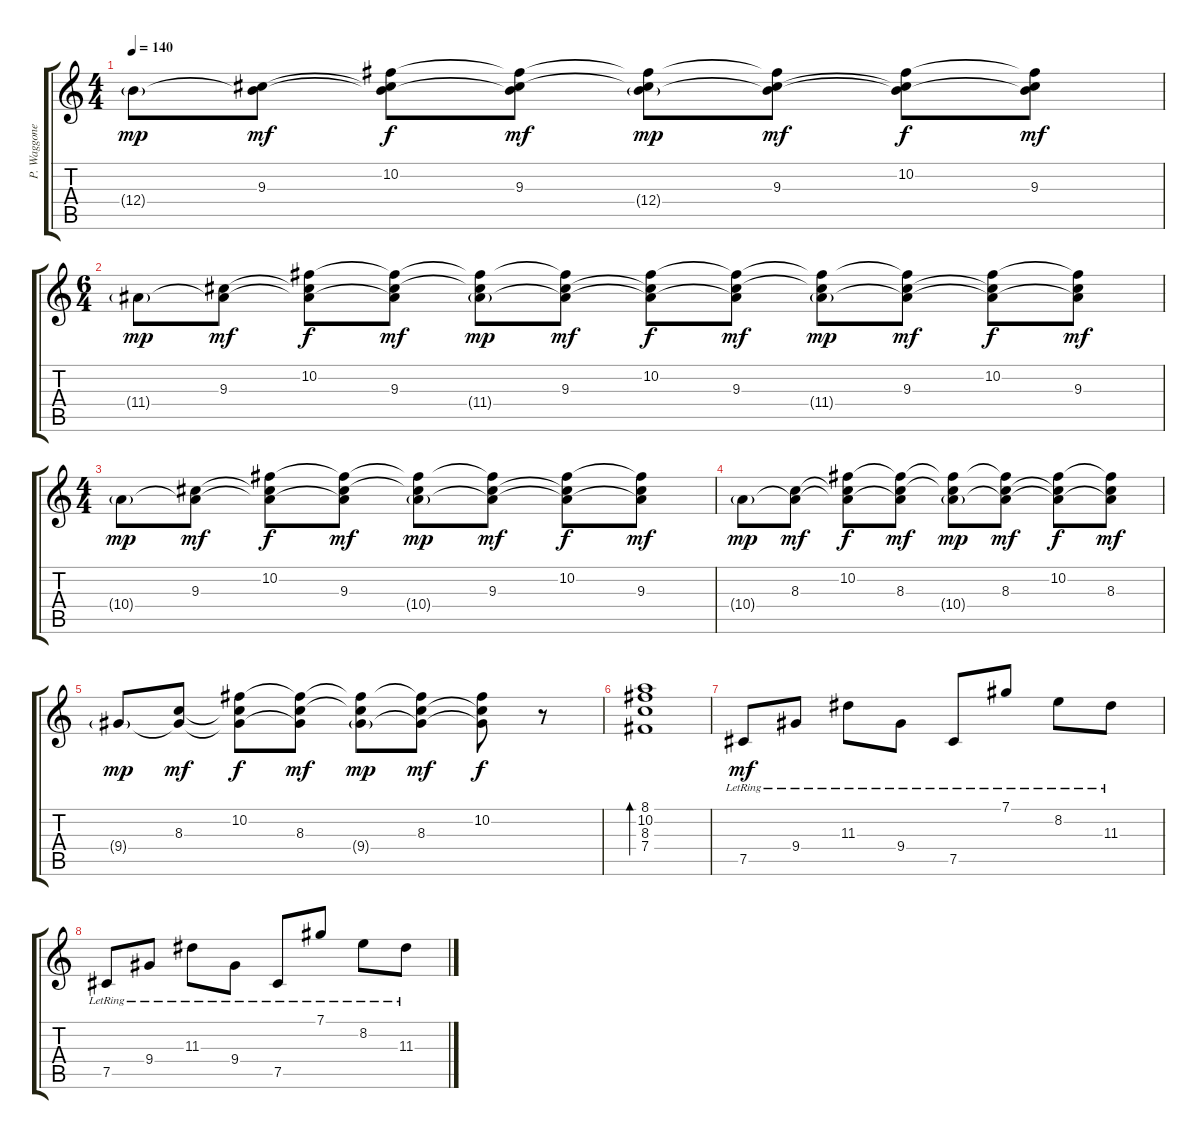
\track ("P. Waggoner Lead Gtr." "P. Waggone") {instrument distortionguitar}
\staff {score tabs}
\tuning (Db4 Ab3 E3 B2 Gb2 Db2) {hide}
\ts (4 4)
\tempo 140
\clef g2
\ks c
12.4{g}.8{dy mp} (9.3 12.4{t}).8{dy mf} (10.2 9.3{t} 12.4{t}).8{dy f} (10.2{t} 9.3 12.4{t}).8{dy mf} (10.2{t} 9.3{t} 12.4{g}).8{dy mp} (10.2{t} 9.3 12.4{t}).8{dy mf} (10.2 9.3{t} 12.4{t}).8{dy f} (10.2{t} 9.3 12.4{t}).8{dy mf} |
\ts (6 4)
11.4{g}.8{dy mp} (9.3 11.4{t}).8{dy mf} (10.2 9.3{t} 11.4{t}).8{dy f} (10.2{t} 9.3 11.4{t}).8{dy mf} (10.2{t} 9.3{t} 11.4{g}).8{dy mp} (10.2{t} 9.3 11.4{t}).8{dy mf} (10.2 9.3{t} 11.4{t}).8{dy f} (10.2{t} 9.3 11.4{t}).8{dy mf} (10.2{t} 9.3{t} 11.4{g}).8{dy mp} (10.2{t} 9.3 11.4{t}).8{dy mf} (10.2 9.3{t} 11.4{t}).8{dy f} (10.2{t} 9.3 11.4{t}).8{dy mf} |
\ts (4 4)
10.4{g}.8{dy mp} (9.3 10.4{t}).8{dy mf} (10.2 9.3{t} 10.4{t}).8{dy f} (10.2{t} 9.3 10.4{t}).8{dy mf} (10.2{t} 9.3{t} 10.4{g}).8{dy mp} (10.2{t} 9.3 10.4{t}).8{dy mf} (10.2 9.3{t} 10.4{t}).8{dy f} (10.2{t} 9.3 10.4{t}).8{dy mf} |
10.4{g}.8{dy mp} (8.3 10.4{t}).8{dy mf} (10.2 8.3{t} 10.4{t}).8{dy f} (10.2{t} 8.3 10.4{t}).8{dy mf} (10.2{t} 8.3{t} 10.4{g}).8{dy mp} (10.2{t} 8.3 10.4{t}).8{dy mf} (10.2 8.3{t} 10.4{t}).8{dy f} (10.2{t} 8.3 10.4{t}).8{dy mf} |
9.4{g}.8{dy mp} (8.3 9.4{t}).8{dy mf} (10.2 8.3{t} 9.4{t}).8{dy f} (10.2{t} 8.3 9.4{t}).8{dy mf} (10.2{t} 8.3{t} 9.4{g}).8{dy mp} (10.2{t} 8.3 9.4{t}).8{dy mf} (10.2 8.3{t} 9.4{t}).8{dy f} r.8 |
(8.1 10.2 8.3 7.4).1{bd 60} |
7.5{lr}.8{dy mf} 9.4{lr}.8 11.3{lr}.8 9.4{lr}.8 7.5{lr}.8 7.1{lr}.8 8.2{lr}.8 11.3{lr}.8 |
7.5{lr}.8 9.4{lr}.8 11.3{lr}.8 9.4{lr}.8 7.5{lr}.8 7.1{lr}.8 8.2{lr}.8 11.3{lr}.8
